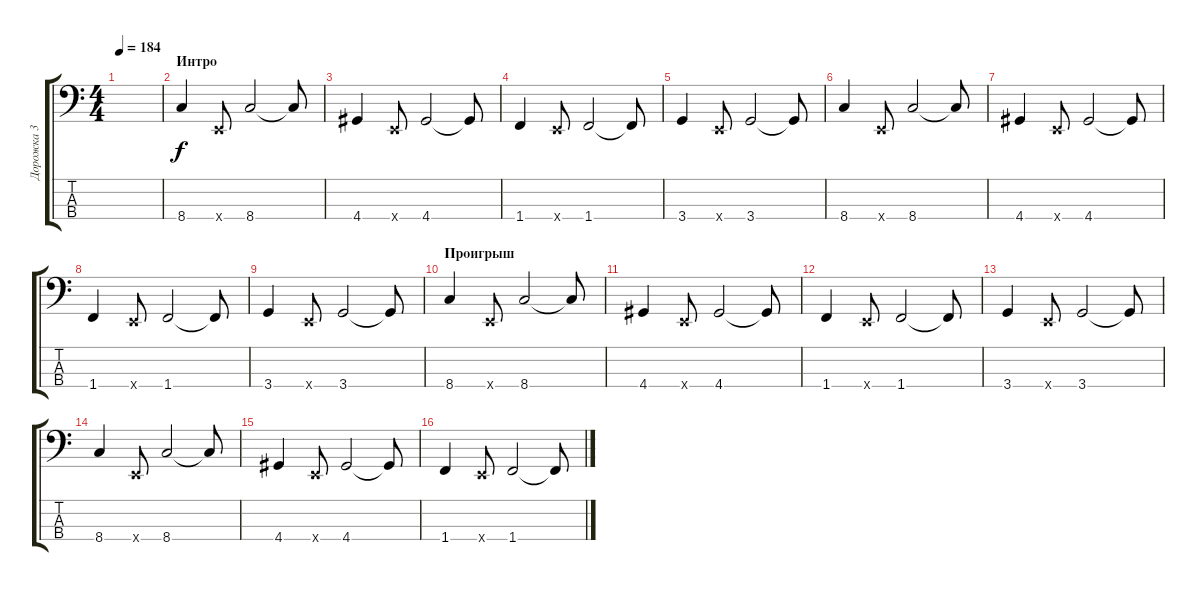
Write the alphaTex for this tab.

\track ("Дорожка 3" "Дорожка 3") {instrument electricbasspick}
\staff {score tabs}
\tuning (G2 D2 A1 E1) {hide}
\ts (4 4)
\tempo 184
\clef f4
\ks c
|
\section ("" "Интро")
8.4.4 0.4{x}.8 8.4.2 8.4{t}.8 |
4.4.4 0.4{x}.8 4.4.2 4.4{t}.8 |
1.4.4 0.4{x}.8 1.4.2 1.4{t}.8 |
3.4.4 0.4{x}.8 3.4.2 3.4{t}.8 |
8.4.4 0.4{x}.8 8.4.2 8.4{t}.8 |
4.4.4 0.4{x}.8 4.4.2 4.4{t}.8 |
1.4.4 0.4{x}.8 1.4.2 1.4{t}.8 |
3.4.4 0.4{x}.8 3.4.2 3.4{t}.8 |
\section ("" "Проигрыш")
8.4.4 0.4{x}.8 8.4.2 8.4{t}.8 |
4.4.4 0.4{x}.8 4.4.2 4.4{t}.8 |
1.4.4 0.4{x}.8 1.4.2 1.4{t}.8 |
3.4.4 0.4{x}.8 3.4.2 3.4{t}.8 |
8.4.4 0.4{x}.8 8.4.2 8.4{t}.8 |
4.4.4 0.4{x}.8 4.4.2 4.4{t}.8 |
1.4.4 0.4{x}.8 1.4.2 1.4{t}.8
